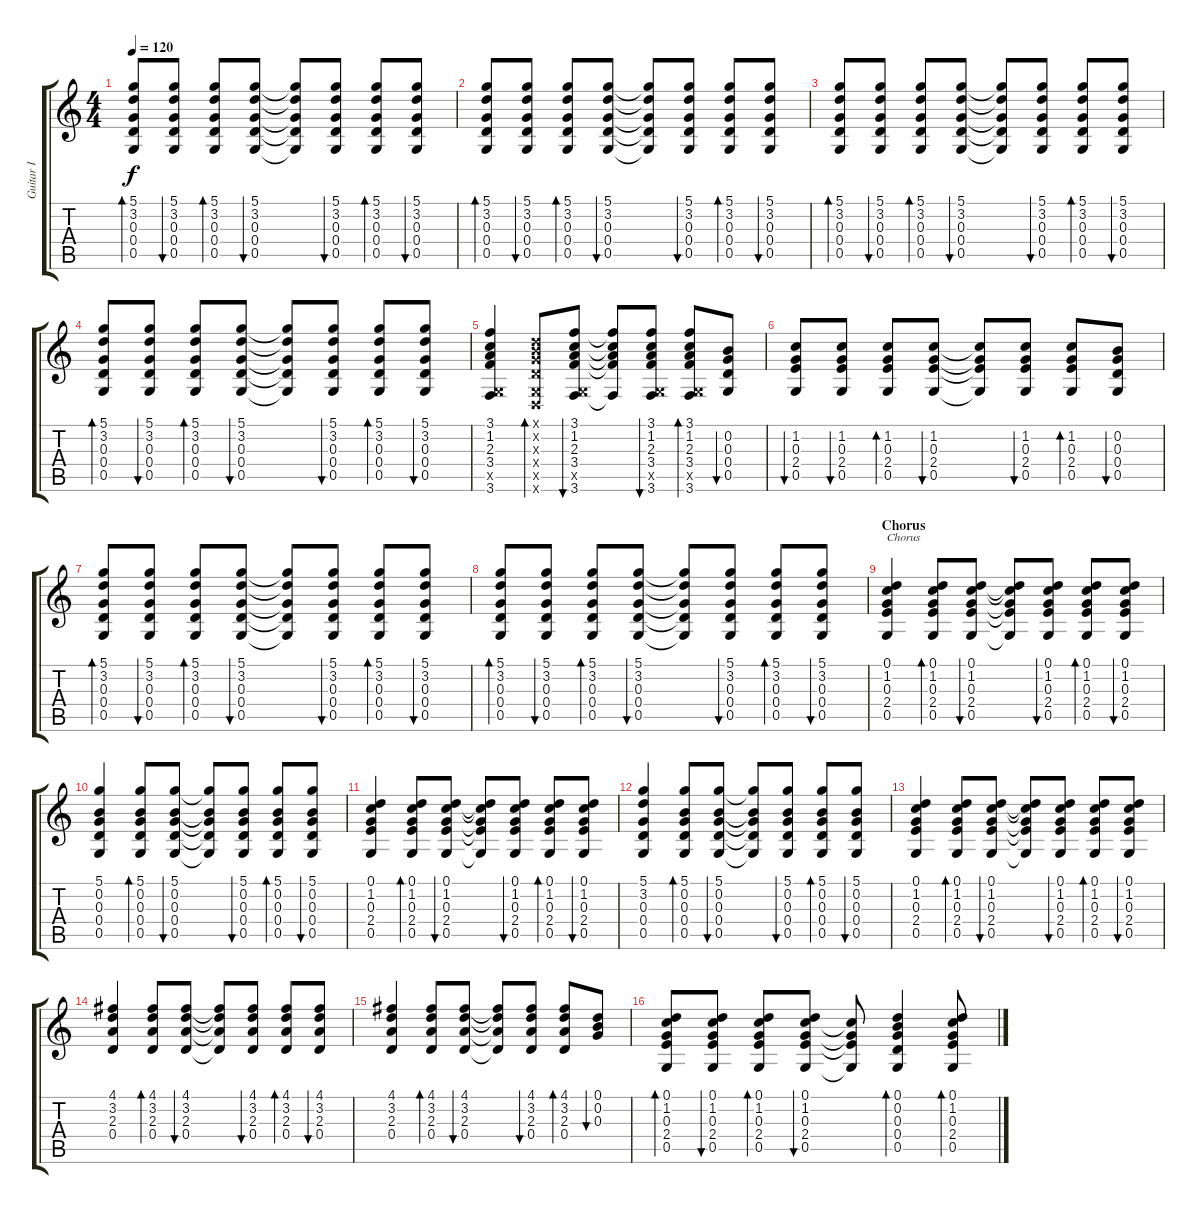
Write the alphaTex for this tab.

\track ("Guitar I" "Guitar I") {instrument acousticguitarsteel}
\staff {score tabs}
\tuning (D4 B3 G3 D3 G2 D2) {hide}
\ts (4 4)
\tempo 120
\clef g2
\ks c
(5.1 3.2 0.3 0.4 0.5).8{bd 30 dy f} (5.1 3.2 0.3 0.4 0.5).8{bu 30} (5.1 3.2 0.3 0.4 0.5).8{bd 30} (5.1 3.2 0.3 0.4 0.5).8{bu 30} (5.1{t} 3.2{t} 0.3{t} 0.4{t} 0.5{t}).8 (5.1 3.2 0.3 0.4 0.5).8{bu 30} (5.1 3.2 0.3 0.4 0.5).8{bd 30} (5.1 3.2 0.3 0.4 0.5).8{bu 30} |
(5.1 3.2 0.3 0.4 0.5).8{bd 30} (5.1 3.2 0.3 0.4 0.5).8{bu 30} (5.1 3.2 0.3 0.4 0.5).8{bd 30} (5.1 3.2 0.3 0.4 0.5).8{bu 30} (5.1{t} 3.2{t} 0.3{t} 0.4{t} 0.5{t}).8 (5.1 3.2 0.3 0.4 0.5).8{bu 30} (5.1 3.2 0.3 0.4 0.5).8{bd 30} (5.1 3.2 0.3 0.4 0.5).8{bu 30} |
(5.1 3.2 0.3 0.4 0.5).8{bd 30} (5.1 3.2 0.3 0.4 0.5).8{bu 30} (5.1 3.2 0.3 0.4 0.5).8{bd 30} (5.1 3.2 0.3 0.4 0.5).8{bu 30} (5.1{t} 3.2{t} 0.3{t} 0.4{t} 0.5{t}).8 (5.1 3.2 0.3 0.4 0.5).8{bu 30} (5.1 3.2 0.3 0.4 0.5).8{bd 30} (5.1 3.2 0.3 0.4 0.5).8{bu 30} |
(5.1 3.2 0.3 0.4 0.5).8{bd 30} (5.1 3.2 0.3 0.4 0.5).8{bu 30} (5.1 3.2 0.3 0.4 0.5).8{bd 30} (5.1 3.2 0.3 0.4 0.5).8{bu 30} (5.1{t} 3.2{t} 0.3{t} 0.4{t} 0.5{t}).8 (5.1 3.2 0.3 0.4 0.5).8{bu 30} (5.1 3.2 0.3 0.4 0.5).8{bd 30} (5.1 3.2 0.3 0.4 0.5).8{bu 30} |
(3.1 1.2 2.3 3.4 0.5{x} 3.6).4 (0.1{x} 0.2{x} 0.3{x} 0.4{x} 0.5{x} 0.6{x}).8{bd 30} (3.1 1.2 2.3 3.4 0.5{x} 3.6).8{bu 30} (3.1{t} 1.2{t} 2.3{t} 3.4{t} 3.6{t}).8 (3.1 1.2 2.3 3.4 0.5{x} 3.6).8{bu 30} (3.1 1.2 2.3 3.4 0.5{x} 3.6).8{bd 30} (0.2 0.3 0.4 0.5).8{bu 30} |
(1.2 0.3 2.4 0.5).8{bu 30} (1.2 0.3 2.4 0.5).8{bu 30} (1.2 0.3 2.4 0.5).8{bd 30} (1.2 0.3 2.4 0.5).8{bu 30} (1.2{t} 0.3{t} 2.4{t} 0.5{t}).8 (1.2 0.3 2.4 0.5).8{bu 30} (1.2 0.3 2.4 0.5).8{bd 30} (0.2 0.3 0.4 0.5).8{bu 30} |
(5.1 3.2 0.3 0.4 0.5).8{bd 30} (5.1 3.2 0.3 0.4 0.5).8{bu 30} (5.1 3.2 0.3 0.4 0.5).8{bd 30} (5.1 3.2 0.3 0.4 0.5).8{bu 30} (5.1{t} 3.2{t} 0.3{t} 0.4{t} 0.5{t}).8 (5.1 3.2 0.3 0.4 0.5).8{bu 30} (5.1 3.2 0.3 0.4 0.5).8{bd 30} (5.1 3.2 0.3 0.4 0.5).8{bu 30} |
(5.1 3.2 0.3 0.4 0.5).8{bd 30} (5.1 3.2 0.3 0.4 0.5).8{bu 30} (5.1 3.2 0.3 0.4 0.5).8{bd 30} (5.1 3.2 0.3 0.4 0.5).8{bu 30} (5.1{t} 3.2{t} 0.3{t} 0.4{t} 0.5{t}).8 (5.1 3.2 0.3 0.4 0.5).8{bu 30} (5.1 3.2 0.3 0.4 0.5).8{bd 30} (5.1 3.2 0.3 0.4 0.5).8{bu 30} |
\section ("" "Chorus")
(0.1 1.2 0.3 2.4 0.5).4{txt "Chorus"} (0.1 1.2 0.3 2.4 0.5).8{bd 30} (0.1 1.2 0.3 2.4 0.5).8{bu 30} (0.1{t} 1.2{t} 0.3{t} 2.4{t} 0.5{t}).8 (0.1 1.2 0.3 2.4 0.5).8{bu 30} (0.1 1.2 0.3 2.4 0.5).8{bd 30} (0.1 1.2 0.3 2.4 0.5).8{bu 30} |
(5.1 0.2 0.3 0.4 0.5).4 (5.1 0.2 0.3 0.4 0.5).8{bd 30} (5.1 0.2 0.3 0.4 0.5).8{bu 30} (5.1{t} 0.2{t} 0.3{t} 0.4{t} 0.5{t}).8 (5.1 0.2 0.3 0.4 0.5).8{bu 30} (5.1 0.2 0.3 0.4 0.5).8{bd 30} (5.1 0.2 0.3 0.4 0.5).8{bu 30} |
(0.1 1.2 0.3 2.4 0.5).4 (0.1 1.2 0.3 2.4 0.5).8{bd 30} (0.1 1.2 0.3 2.4 0.5).8{bu 30} (0.1{t} 1.2{t} 0.3{t} 2.4{t} 0.5{t}).8 (0.1 1.2 0.3 2.4 0.5).8{bu 30} (0.1 1.2 0.3 2.4 0.5).8{bd 30} (0.1 1.2 0.3 2.4 0.5).8{bu 30} |
(5.1 3.2 0.3 0.4 0.5).4 (5.1 0.2 0.3 0.4 0.5).8{bd 30} (5.1 0.2 0.3 0.4 0.5).8{bu 30} (5.1{t} 0.2{t} 0.3{t} 0.4{t} 0.5{t}).8 (5.1 0.2 0.3 0.4 0.5).8{bu 30} (5.1 0.2 0.3 0.4 0.5).8{bd 30} (5.1 0.2 0.3 0.4 0.5).8{bu 30} |
(0.1 1.2 0.3 2.4 0.5).4 (0.1 1.2 0.3 2.4 0.5).8{bd 30} (0.1 1.2 0.3 2.4 0.5).8{bu 30} (0.1{t} 1.2{t} 0.3{t} 2.4{t} 0.5{t}).8 (0.1 1.2 0.3 2.4 0.5).8{bu 30} (0.1 1.2 0.3 2.4 0.5).8{bd 30} (0.1 1.2 0.3 2.4 0.5).8{bu 30} |
(4.1 3.2 2.3 0.4).4 (4.1 3.2 2.3 0.4).8{bd 30} (4.1 3.2 2.3 0.4).8{bu 30} (4.1{t} 3.2{t} 2.3{t} 0.4{t}).8 (4.1 3.2 2.3 0.4).8{bu 30} (4.1 3.2 2.3 0.4).8{bd 30} (4.1 3.2 2.3 0.4).8{bu 30} |
(4.1 3.2 2.3 0.4).4 (4.1 3.2 2.3 0.4).8{bd 30} (4.1 3.2 2.3 0.4).8{bu 30} (4.1{t} 3.2{t} 2.3{t} 0.4{t}).8 (4.1 3.2 2.3 0.4).8{bu 30} (4.1 3.2 2.3 0.4).8{bd 30} (0.1 0.2 0.3).8{bu 30} |
(0.1 1.2 0.3 2.4 0.5).8{bd 30} (0.1 1.2 0.3 2.4 0.5).8{bu 30} (0.1 1.2 0.3 2.4 0.5).8{bd 30} (0.1 1.2 0.3 2.4 0.5).8{bu 30} (1.2{t} 0.3{t} 2.4{t} 0.5{t}).8 (0.1 0.2 0.3 0.4 0.5).4{bd 30} (0.1 1.2 0.3 2.4 0.5).8{bd 30}
